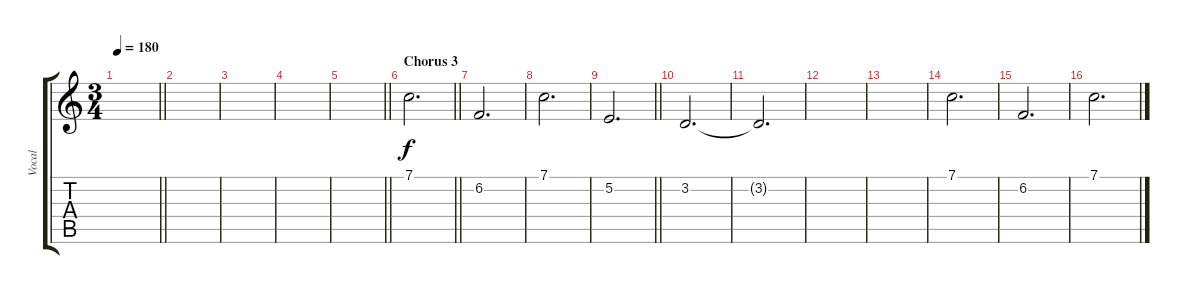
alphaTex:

\track ("Vocal " "Vocal ") {instrument violin}
\staff {score tabs}
\tuning (F4 B3 G3 D3 A2 E2) {hide}
\ts (3 4)
\tempo 180
\clef g2
\barLineRight lightlight
\ks c
|
|
|
|
\barLineRight lightlight
|
\section ("" "Chorus 3")
\barLineRight lightlight
7.1.2{d} |
6.2.2{d} |
7.1.2{d} |
\barLineRight lightlight
5.2.2{d} |
3.2.2{d} |
3.2{t}.2{d} |
|
|
7.1.2{d} |
6.2.2{d} |
7.1.2{d}
